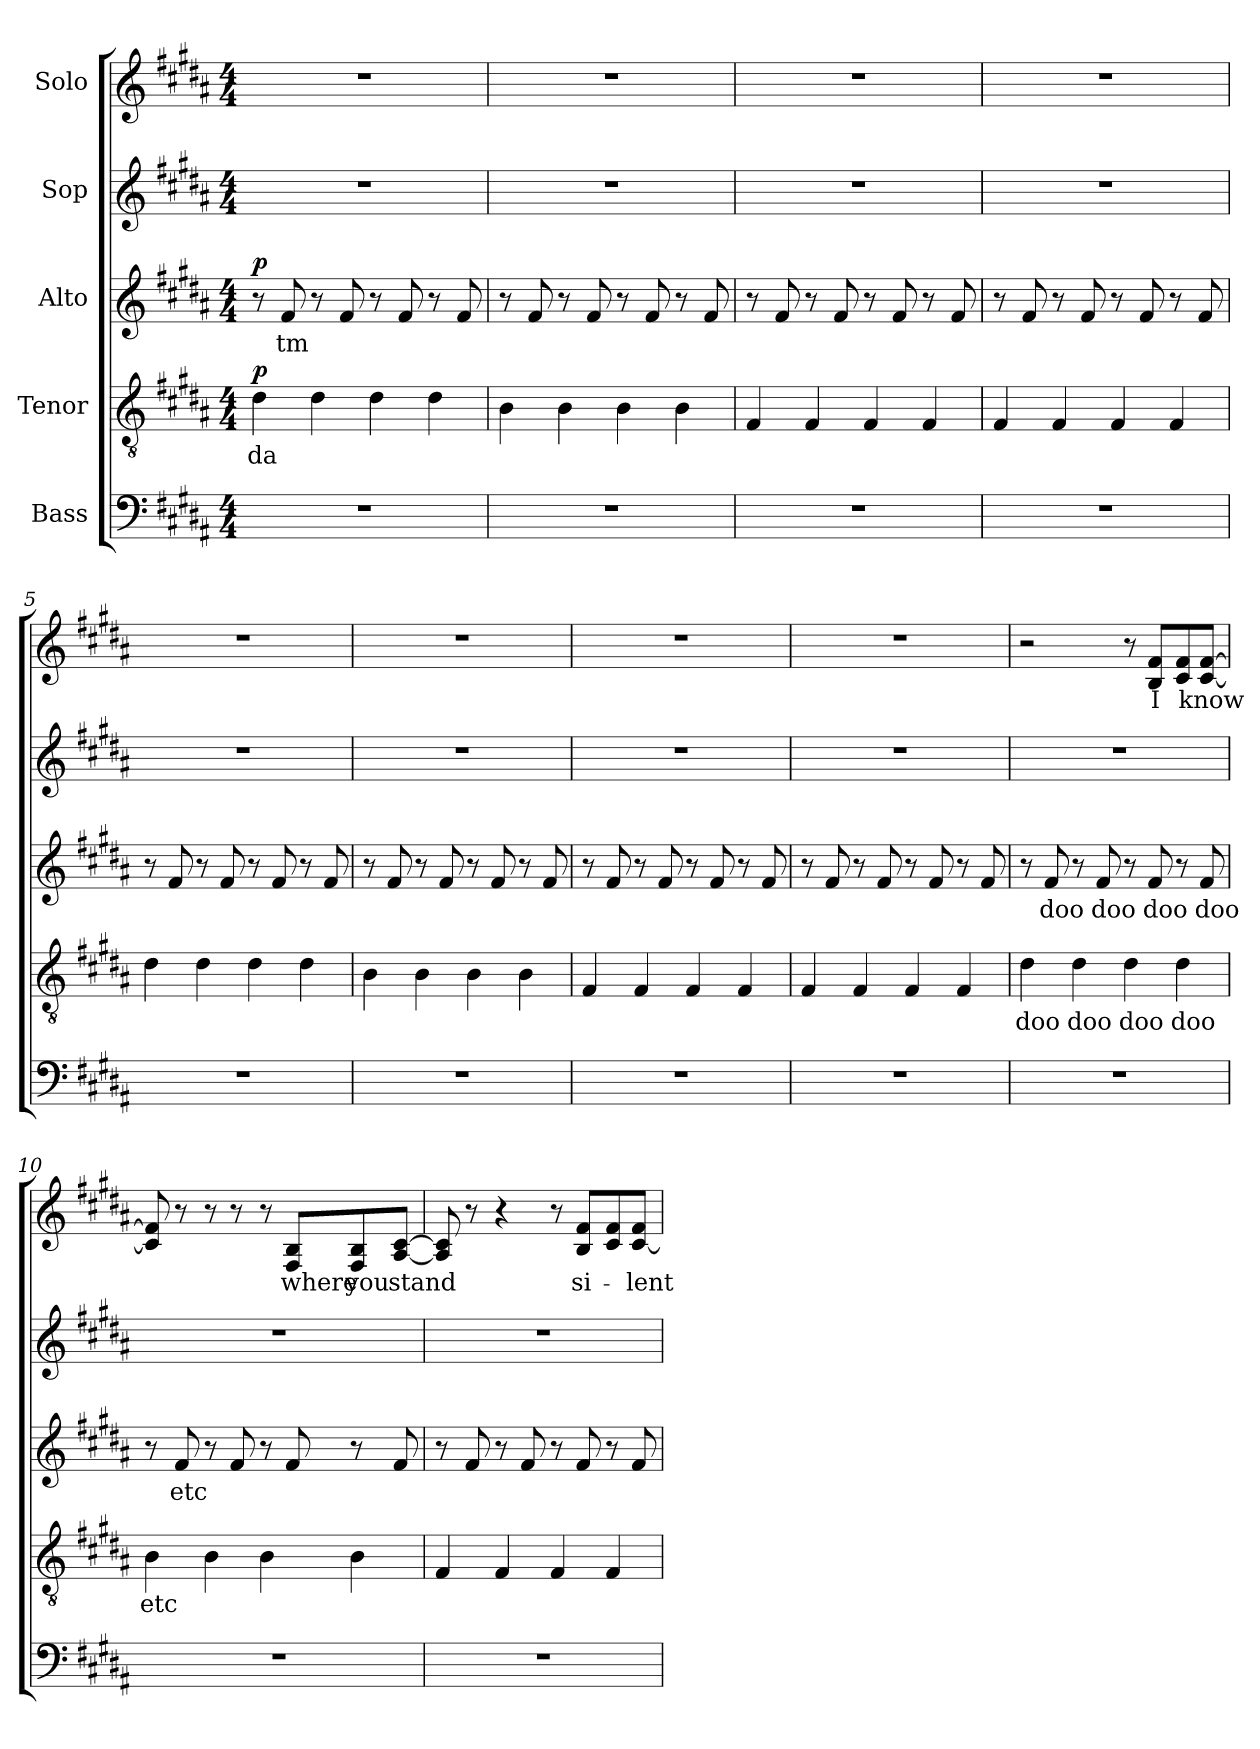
**kern	**kern	**text	**dynam	**kern	**text	**dynam	**kern	**kern	**text
*part5	*part4	*part4	*part4	*part3	*part3	*part3	*part2	*part1	*part1
*staff5	*staff4	*staff4	*staff4	*staff3	*staff3	*staff3	*staff2	*staff1	*staff1
*I"Bass	*I"Tenor	*	*	*I"Alto	*	*	*I"Sop	*I"Solo	*
*clefF4	*clefGv2	*	*	*clefG2	*	*	*clefG2	*clefG2	*
*k[f#c#g#d#a#]	*k[f#c#g#d#a#]	*	*	*k[f#c#g#d#a#]	*	*	*k[f#c#g#d#a#]	*k[f#c#g#d#a#]	*
*M4/4	*M4/4	*	*	*M4/4	*	*	*M4/4	*M4/4	*
*MM135	*MM135	*	*	*MM135	*	*	*MM135	*MM135	*
=1	=1	=1	=1	=1	=1	=1	=1	=1	=1
!	!	!LO:LY:b	!LO:DY:b	!	!	!LO:DY:b	!	!	!
1r	4d#\	da	p	8r	.	p	1r	1r	.
!	!	!	!	!	!LO:LY:b	!	!	!	!
.	.	.	.	8f#/	tm	.	.	.	.
.	4d#\	.	.	8r	.	.	.	.	.
.	.	.	.	8f#/	.	.	.	.	.
.	4d#\	.	.	8r	.	.	.	.	.
.	.	.	.	8f#/	.	.	.	.	.
.	4d#\	.	.	8r	.	.	.	.	.
.	.	.	.	8f#/	.	.	.	.	.
=2	=2	=2	=2	=2	=2	=2	=2	=2	=2
1r	4B\	.	.	8r	.	.	1r	1r	.
.	.	.	.	8f#/	.	.	.	.	.
.	4B\	.	.	8r	.	.	.	.	.
.	.	.	.	8f#/	.	.	.	.	.
.	4B\	.	.	8r	.	.	.	.	.
.	.	.	.	8f#/	.	.	.	.	.
.	4B\	.	.	8r	.	.	.	.	.
.	.	.	.	8f#/	.	.	.	.	.
=3	=3	=3	=3	=3	=3	=3	=3	=3	=3
1r	4F#/	.	.	8r	.	.	1r	1r	.
.	.	.	.	8f#/	.	.	.	.	.
.	4F#/	.	.	8r	.	.	.	.	.
.	.	.	.	8f#/	.	.	.	.	.
.	4F#/	.	.	8r	.	.	.	.	.
.	.	.	.	8f#/	.	.	.	.	.
.	4F#/	.	.	8r	.	.	.	.	.
.	.	.	.	8f#/	.	.	.	.	.
=4	=4	=4	=4	=4	=4	=4	=4	=4	=4
1r	4F#/	.	.	8r	.	.	1r	1r	.
.	.	.	.	8f#/	.	.	.	.	.
.	4F#/	.	.	8r	.	.	.	.	.
.	.	.	.	8f#/	.	.	.	.	.
.	4F#/	.	.	8r	.	.	.	.	.
.	.	.	.	8f#/	.	.	.	.	.
.	4F#/	.	.	8r	.	.	.	.	.
.	.	.	.	8f#/	.	.	.	.	.
!!LO:LB:g=z
=5	=5	=5	=5	=5	=5	=5	=5	=5	=5
1r	4d#\	.	.	8r	.	.	1r	1r	.
.	.	.	.	8f#/	.	.	.	.	.
.	4d#\	.	.	8r	.	.	.	.	.
.	.	.	.	8f#/	.	.	.	.	.
.	4d#\	.	.	8r	.	.	.	.	.
.	.	.	.	8f#/	.	.	.	.	.
.	4d#\	.	.	8r	.	.	.	.	.
.	.	.	.	8f#/	.	.	.	.	.
=6	=6	=6	=6	=6	=6	=6	=6	=6	=6
1r	4B\	.	.	8r	.	.	1r	1r	.
.	.	.	.	8f#/	.	.	.	.	.
.	4B\	.	.	8r	.	.	.	.	.
.	.	.	.	8f#/	.	.	.	.	.
.	4B\	.	.	8r	.	.	.	.	.
.	.	.	.	8f#/	.	.	.	.	.
.	4B\	.	.	8r	.	.	.	.	.
.	.	.	.	8f#/	.	.	.	.	.
=7	=7	=7	=7	=7	=7	=7	=7	=7	=7
1r	4F#/	.	.	8r	.	.	1r	1r	.
.	.	.	.	8f#/	.	.	.	.	.
.	4F#/	.	.	8r	.	.	.	.	.
.	.	.	.	8f#/	.	.	.	.	.
.	4F#/	.	.	8r	.	.	.	.	.
.	.	.	.	8f#/	.	.	.	.	.
.	4F#/	.	.	8r	.	.	.	.	.
.	.	.	.	8f#/	.	.	.	.	.
=8	=8	=8	=8	=8	=8	=8	=8	=8	=8
1r	4F#/	.	.	8r	.	.	1r	1r	.
.	.	.	.	8f#/	.	.	.	.	.
.	4F#/	.	.	8r	.	.	.	.	.
.	.	.	.	8f#/	.	.	.	.	.
.	4F#/	.	.	8r	.	.	.	.	.
.	.	.	.	8f#/	.	.	.	.	.
.	4F#/	.	.	8r	.	.	.	.	.
.	.	.	.	8f#/	.	.	.	.	.
!!LO:PB:g=z
=9	=9	=9	=9	=9	=9	=9	=9	=9	=9
!	!	!LO:LY:b	!	!	!	!	!	!	!
1r	4d#\	doo	.	8r	.	.	1r	2r	.
!	!	!	!	!	!LO:LY:b	!	!	!	!
.	.	.	.	8f#/	doo	.	.	.	.
!	!	!LO:LY:b	!	!	!	!	!	!	!
.	4d#\	doo	.	8r	.	.	.	.	.
!	!	!	!	!	!LO:LY:b	!	!	!	!
.	.	.	.	8f#/	doo	.	.	.	.
!	!	!LO:LY:b	!	!	!	!	!	!	!
.	4d#\	doo	.	8r	.	.	.	8r	.
!	!	!	!	!	!LO:LY:b	!	!	!	!LO:LY:b
.	.	.	.	8f#/	doo	.	.	8B/ 8f#/L	I
!	!	!LO:LY:b	!	!	!	!	!	!	!
.	4d#\	doo	.	8r	.	.	.	8c#/ 8f#/	.
!	!	!	!	!	!LO:LY:b	!	!	!	!LO:LY:b
.	.	.	.	8f#/	doo	.	.	[8c#/ [8f#/J	know
=10	=10	=10	=10	=10	=10	=10	=10	=10	=10
!	!	!LO:LY:b	!	!	!	!	!	!	!
1r	4B\	etc	.	8r	.	.	1r	8c#/] 8f#/]	.
!	!	!	!	!	!LO:LY:b	!	!	!	!
.	.	.	.	8f#/	etc	.	.	8r	.
.	4B\	.	.	8r	.	.	.	8r	.
.	.	.	.	8f#/	.	.	.	8r	.
.	4B\	.	.	8r	.	.	.	8r	.
!	!	!	!	!	!	!	!	!	!LO:LY:b
.	.	.	.	8f#/	.	.	.	8F#/ 8B/L	where
!	!	!	!	!	!	!	!	!	!LO:LY:b
.	4B\	.	.	8r	.	.	.	8F#/ 8B/	you
!	!	!	!	!	!	!	!	!	!LO:LY:b
.	.	.	.	8f#/	.	.	.	[8A#/ [8c#/J	stand
=11	=11	=11	=11	=11	=11	=11	=11	=11	=11
1r	4F#/	.	.	8r	.	.	1r	8A#/] 8c#/]	.
.	.	.	.	8f#/	.	.	.	8r	.
.	4F#/	.	.	8r	.	.	.	4r	.
.	.	.	.	8f#/	.	.	.	.	.
.	4F#/	.	.	8r	.	.	.	8r	.
!	!	!	!	!	!	!	!	!	!LO:LY:b
.	.	.	.	8f#/	.	.	.	8B/ 8f#/L	si-
.	4F#/	.	.	8r	.	.	.	8c#/ 8f#/	.
!	!	!	!	!	!	!	!	!	!LO:LY:b
.	.	.	.	8f#/	.	.	.	[8c#/ 8f#/J	-lent
=	=	=	=	=	=	=	=	=	=
*-	*-	*-	*-	*-	*-	*-	*-	*-	*-
